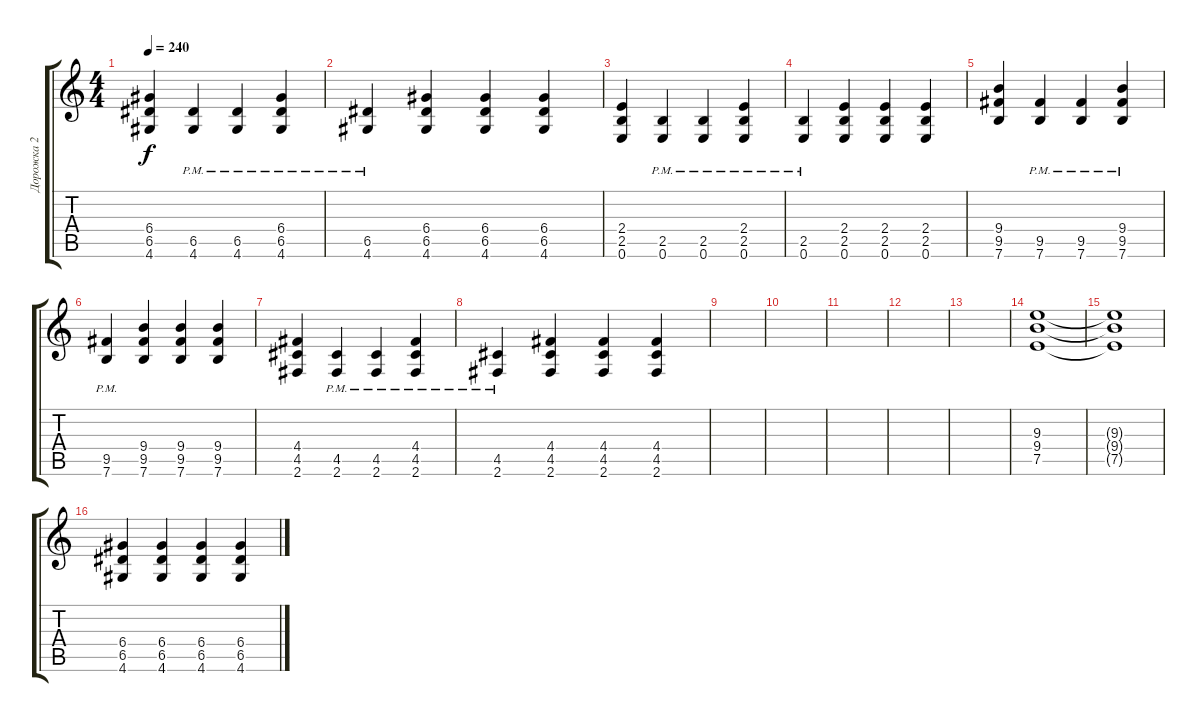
\track ("Дорожка 2" "Дорожка 2") {instrument distortionguitar}
\staff {score tabs}
\tuning (E4 B3 G3 D3 A2 E2) {hide}
\ts (4 4)
\tempo 240
\clef g2
\ks c
(6.4 6.5 4.6).4{dy f} (6.5{pm} 4.6{pm}).4 (6.5{pm} 4.6{pm}).4 (6.4{pm} 6.5{pm} 4.6{pm}).4 |
(6.5{pm} 4.6{pm}).4 (6.4 6.5 4.6).4 (6.4 6.5 4.6).4 (6.4 6.5 4.6).4 |
(2.4 2.5 0.6).4 (2.5{pm} 0.6{pm}).4 (2.5{pm} 0.6{pm}).4 (2.4{pm} 2.5{pm} 0.6{pm}).4 |
(2.5{pm} 0.6{pm}).4 (2.4 2.5 0.6).4 (2.4 2.5 0.6).4 (2.4 2.5 0.6).4 |
(9.4 9.5 7.6).4 (9.5{pm} 7.6{pm}).4 (9.5{pm} 7.6{pm}).4 (9.4{pm} 9.5{pm} 7.6{pm}).4 |
(9.5{pm} 7.6{pm}).4 (9.4 9.5 7.6).4 (9.4 9.5 7.6).4 (9.4 9.5 7.6).4 |
(4.4 4.5 2.6).4 (4.5{pm} 2.6{pm}).4 (4.5{pm} 2.6{pm}).4 (4.4{pm} 4.5{pm} 2.6{pm}).4 |
(4.5{pm} 2.6{pm}).4 (4.4 4.5 2.6).4 (4.4 4.5 2.6).4 (4.4 4.5 2.6).4 |
|
|
|
|
|
(9.3 9.4 7.5).1 |
(9.3{t} 9.4{t} 7.5{t}).1 |
(6.4 6.5 4.6).4 (6.4 6.5 4.6).4 (6.4 6.5 4.6).4 (6.4 6.5 4.6).4
